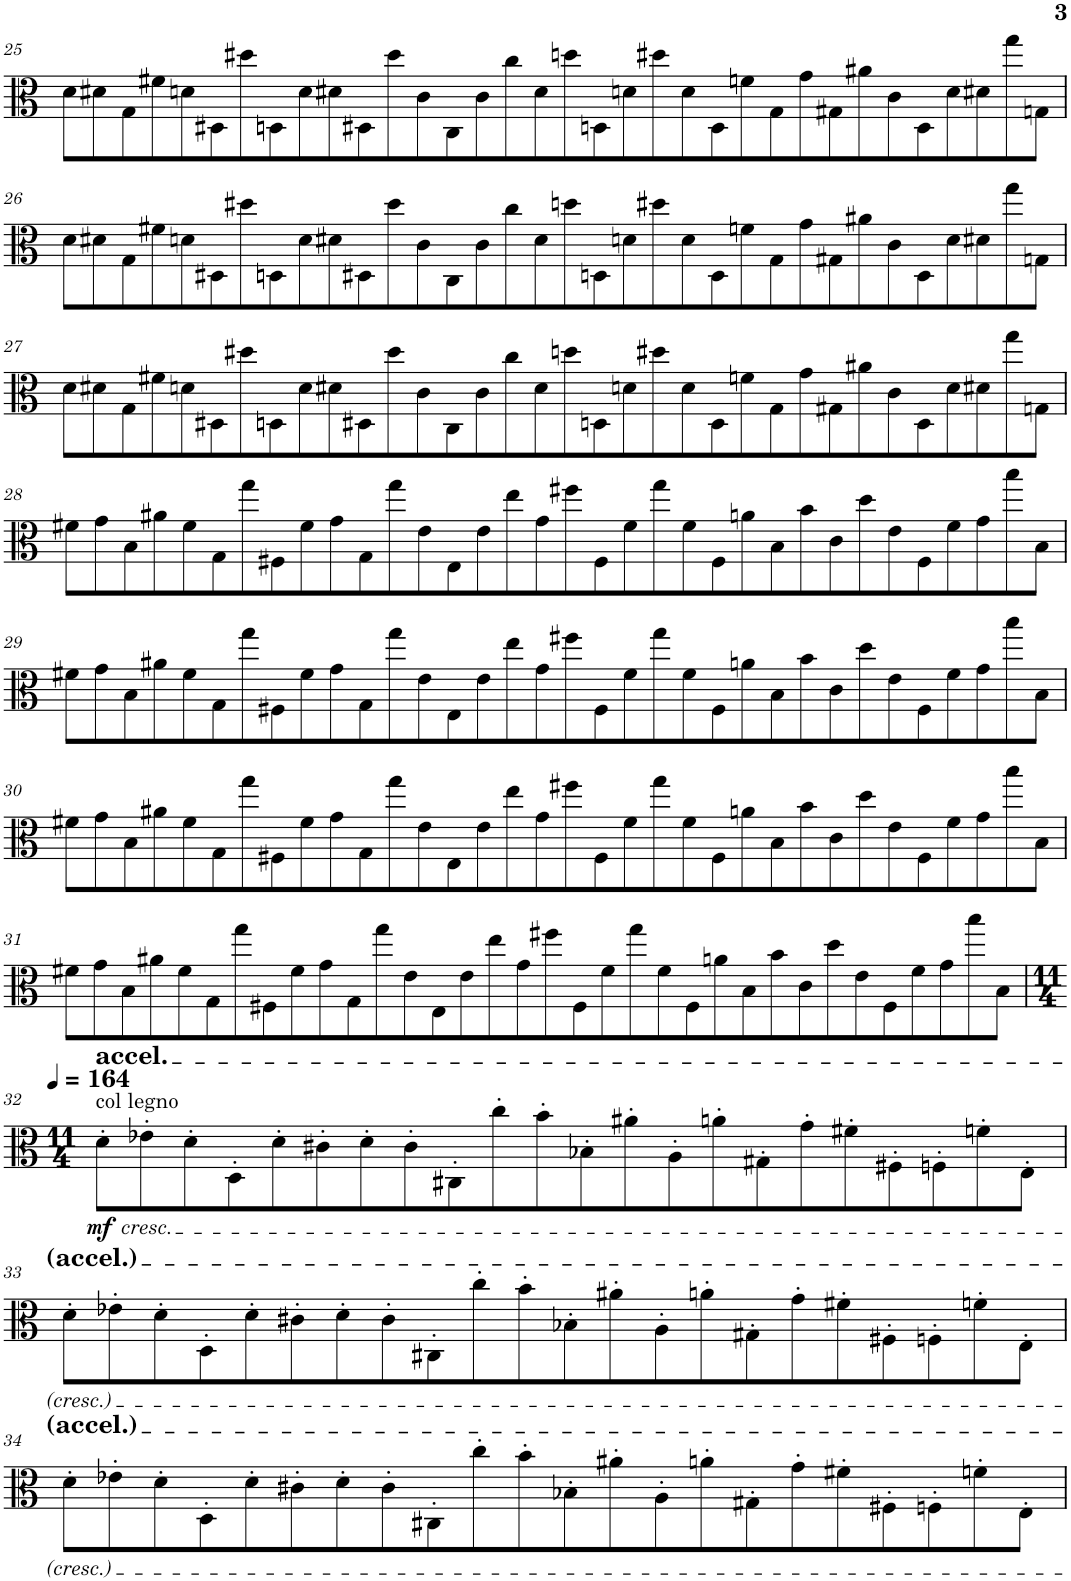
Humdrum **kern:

**kern	**dynam
*part1	*part1
*staff1	*staff1
*I"Viola	*
*I'Vla.	*
!!LO:PB:g=z
*clefC3	*
*k[]	*
*M17/4	*
=25	=25
8d\L	.
8d#X\	.
8G\	.
8f#X\	.
8dn\	.
8D#X\	.
8dd#X\	.
8Dn\	.
8d\	.
8d#X\	.
8D#X\	.
8dd#\	.
8c\	.
8C\	.
8c\	.
8cc\	.
8d#\	.
8ddn\	.
8Dn\	.
8dn\	.
8dd#X\	.
8d\	.
8D\	.
8fn\	.
8G\	.
8g\	.
8G#X\	.
8a#X\	.
8c\	.
8D\	.
8d\	.
8d#X\	.
8gg\	.
8Gn\J	.
!!LO:LB:g=z
=26	=26
8d\L	.
8d#X\	.
8G\	.
8f#X\	.
8dn\	.
8D#X\	.
8dd#X\	.
8Dn\	.
8d\	.
8d#X\	.
8D#X\	.
8dd#\	.
8c\	.
8C\	.
8c\	.
8cc\	.
8d#\	.
8ddn\	.
8Dn\	.
8dn\	.
8dd#X\	.
8d\	.
8D\	.
8fn\	.
8G\	.
8g\	.
8G#X\	.
8a#X\	.
8c\	.
8D\	.
8d\	.
8d#X\	.
8gg\	.
8Gn\J	.
!!LO:LB:g=z
=27	=27
8d\L	.
8d#X\	.
8G\	.
8f#X\	.
8dn\	.
8D#X\	.
8dd#X\	.
8Dn\	.
8d\	.
8d#X\	.
8D#X\	.
8dd#\	.
8c\	.
8C\	.
8c\	.
8cc\	.
8d#\	.
8ddn\	.
8Dn\	.
8dn\	.
8dd#X\	.
8d\	.
8D\	.
8fn\	.
8G\	.
8g\	.
8G#X\	.
8a#X\	.
8c\	.
8D\	.
8d\	.
8d#X\	.
8gg\	.
8Gn\J	.
!!LO:LB:g=z
=28	=28
8f#X\L	.
8g\	.
8B\	.
8a#X\	.
8f#\	.
8G\	.
8gg\	.
8F#X\	.
8f#\	.
8g\	.
8G\	.
8gg\	.
8e\	.
8E\	.
8e\	.
8ee\	.
8g\	.
8ff#X\	.
8F#\	.
8f#\	.
8gg\	.
8f#\	.
8F#\	.
8an\	.
8B\	.
8b\	.
8c\	.
8dd\	.
8e\	.
8F#\	.
8f#\	.
8g\	.
8bb\	.
8B\J	.
!!LO:LB:g=z
=29	=29
8f#X\L	.
8g\	.
8B\	.
8a#X\	.
8f#\	.
8G\	.
8gg\	.
8F#X\	.
8f#\	.
8g\	.
8G\	.
8gg\	.
8e\	.
8E\	.
8e\	.
8ee\	.
8g\	.
8ff#X\	.
8F#\	.
8f#\	.
8gg\	.
8f#\	.
8F#\	.
8an\	.
8B\	.
8b\	.
8c\	.
8dd\	.
8e\	.
8F#\	.
8f#\	.
8g\	.
8bb\	.
8B\J	.
!!LO:LB:g=z
=30	=30
8f#X\L	.
8g\	.
8B\	.
8a#X\	.
8f#\	.
8G\	.
8gg\	.
8F#X\	.
8f#\	.
8g\	.
8G\	.
8gg\	.
8e\	.
8E\	.
8e\	.
8ee\	.
8g\	.
8ff#X\	.
8F#\	.
8f#\	.
8gg\	.
8f#\	.
8F#\	.
8an\	.
8B\	.
8b\	.
8c\	.
8dd\	.
8e\	.
8F#\	.
8f#\	.
8g\	.
8bb\	.
8B\J	.
!!LO:LB:g=z
=31	=31
8f#X\L	.
8g\	.
8B\	.
8a#X\	.
8f#\	.
8G\	.
8gg\	.
8F#X\	.
8f#\	.
8g\	.
8G\	.
8gg\	.
8e\	.
8E\	.
8e\	.
8ee\	.
8g\	.
8ff#X\	.
8F#\	.
8f#\	.
8gg\	.
8f#\	.
8F#\	.
8an\	.
8B\	.
8b\	.
8c\	.
8dd\	.
8e\	.
8F#\	.
8f#\	.
8g\	.
8bb\	.
8B\J	.
!!LO:LB:g=z
=32	=32
*M11/4	*
*MM164	*
!LO:TX:a:t=col legno	!
!LO:TX:b:i:t=cresc.	!
!LO:TX:a:t=accel.	!
!	!LO:DY:b
8d'\L	mf
8e-X'\	.
8d'\	.
8D'\	.
8d'\	.
8c#X'\	.
8d'\	.
8c#'\	.
8C#X'\	.
8cc'\	.
8b'\	.
8B-X'\	.
8a#X'\	.
8A'\	.
8an'\	.
8G#X'\	.
8g'\	.
8f#X'\	.
8F#X'\	.
8Fn'\	.
8fn'\	.
8E'\J	.
!!LO:LB:g=z
=33	=33
8d'\L	.
8e-X'\	.
8d'\	.
8D'\	.
8d'\	.
8c#X'\	.
8d'\	.
8c#'\	.
8C#X'\	.
8cc'\	.
8b'\	.
8B-X'\	.
8a#X'\	.
8A'\	.
8an'\	.
8G#X'\	.
8g'\	.
8f#X'\	.
8F#X'\	.
8Fn'\	.
8fn'\	.
8E'\J	.
!!LO:LB:g=z
=34	=34
8d'\L	.
8e-X'\	.
8d'\	.
8D'\	.
8d'\	.
8c#X'\	.
8d'\	.
8c#'\	.
8C#X'\	.
8cc'\	.
8b'\	.
8B-X'\	.
8a#X'\	.
8A'\	.
8an'\	.
8G#X'\	.
8g'\	.
8f#X'\	.
8F#X'\	.
8Fn'\	.
8fn'\	.
8E'\J	.
=	=
*-	*-
